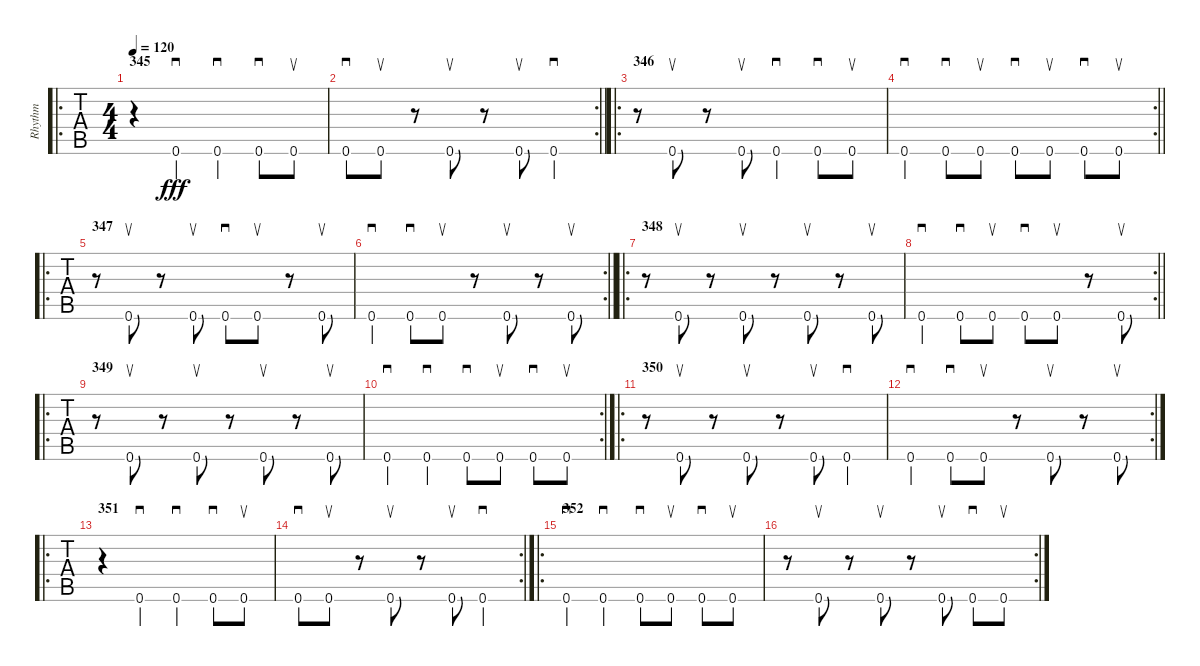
\track ("Rhythm" "Rhythm") {instrument acousticguitarsteel}
\staff {tabs}
\tuning (E4 B3 G3 D3 A2 E2) {hide}
\ro
\ts (4 4)
\section ("" "345")
\tempo 120
\clef g2
\ks c
r.4{dy fff} 0.6.4{sd} 0.6.4{sd} 0.6.8{sd} 0.6.8{su} |
\rc 2
\barLineRight lightlight
0.6.8{sd} 0.6.8{su} r.8 0.6.8{su} r.8 0.6.8{su} 0.6.4{sd} |
\ro
\section ("" "346")
r.8 0.6.8{su} r.8 0.6.8{su} 0.6.4{sd} 0.6.8{sd} 0.6.8{su} |
\rc 2
\barLineRight lightlight
0.6.4{sd} 0.6.8{sd} 0.6.8{su} 0.6.8{sd} 0.6.8{su} 0.6.8{sd} 0.6.8{su} |
\ro
\section ("" "347")
r.8 0.6.8{su} r.8 0.6.8{su} 0.6.8{sd} 0.6.8{su} r.8 0.6.8{su} |
\rc 2
\barLineRight lightlight
0.6.4{sd} 0.6.8{sd} 0.6.8{su} r.8 0.6.8{su} r.8 0.6.8{su} |
\ro
\section ("" "348")
r.8 0.6.8{su} r.8 0.6.8{su} r.8 0.6.8{su} r.8 0.6.8{su} |
\rc 2
\barLineRight lightlight
0.6.4{sd} 0.6.8{sd} 0.6.8{su} 0.6.8{sd} 0.6.8{su} r.8 0.6.8{su} |
\ro
\section ("" "349")
r.8 0.6.8{su} r.8 0.6.8{su} r.8 0.6.8{su} r.8 0.6.8{su} |
\rc 2
0.6.4{sd} 0.6.4{sd} 0.6.8{sd} 0.6.8{su} 0.6.8{sd} 0.6.8{su} |
\ro
\section ("" "350")
r.8 0.6.8{su} r.8 0.6.8{su} r.8 0.6.8{su} 0.6.4{sd} |
\rc 2
0.6.4{sd} 0.6.8{sd} 0.6.8{su} r.8 0.6.8{su} r.8 0.6.8{su} |
\ro
\section ("" "351")
r.4 0.6.4{sd} 0.6.4{sd} 0.6.8{sd} 0.6.8{su} |
\rc 2
0.6.8{sd} 0.6.8{su} r.8 0.6.8{su} r.8 0.6.8{su} 0.6.4{sd} |
\ro
\section ("" "352")
0.6.4{sd} 0.6.4{sd} 0.6.8{sd} 0.6.8{su} 0.6.8{sd} 0.6.8{su} |
\rc 2
r.8 0.6.8{su} r.8 0.6.8{su} r.8 0.6.8{su} 0.6.8{sd} 0.6.8{su}
